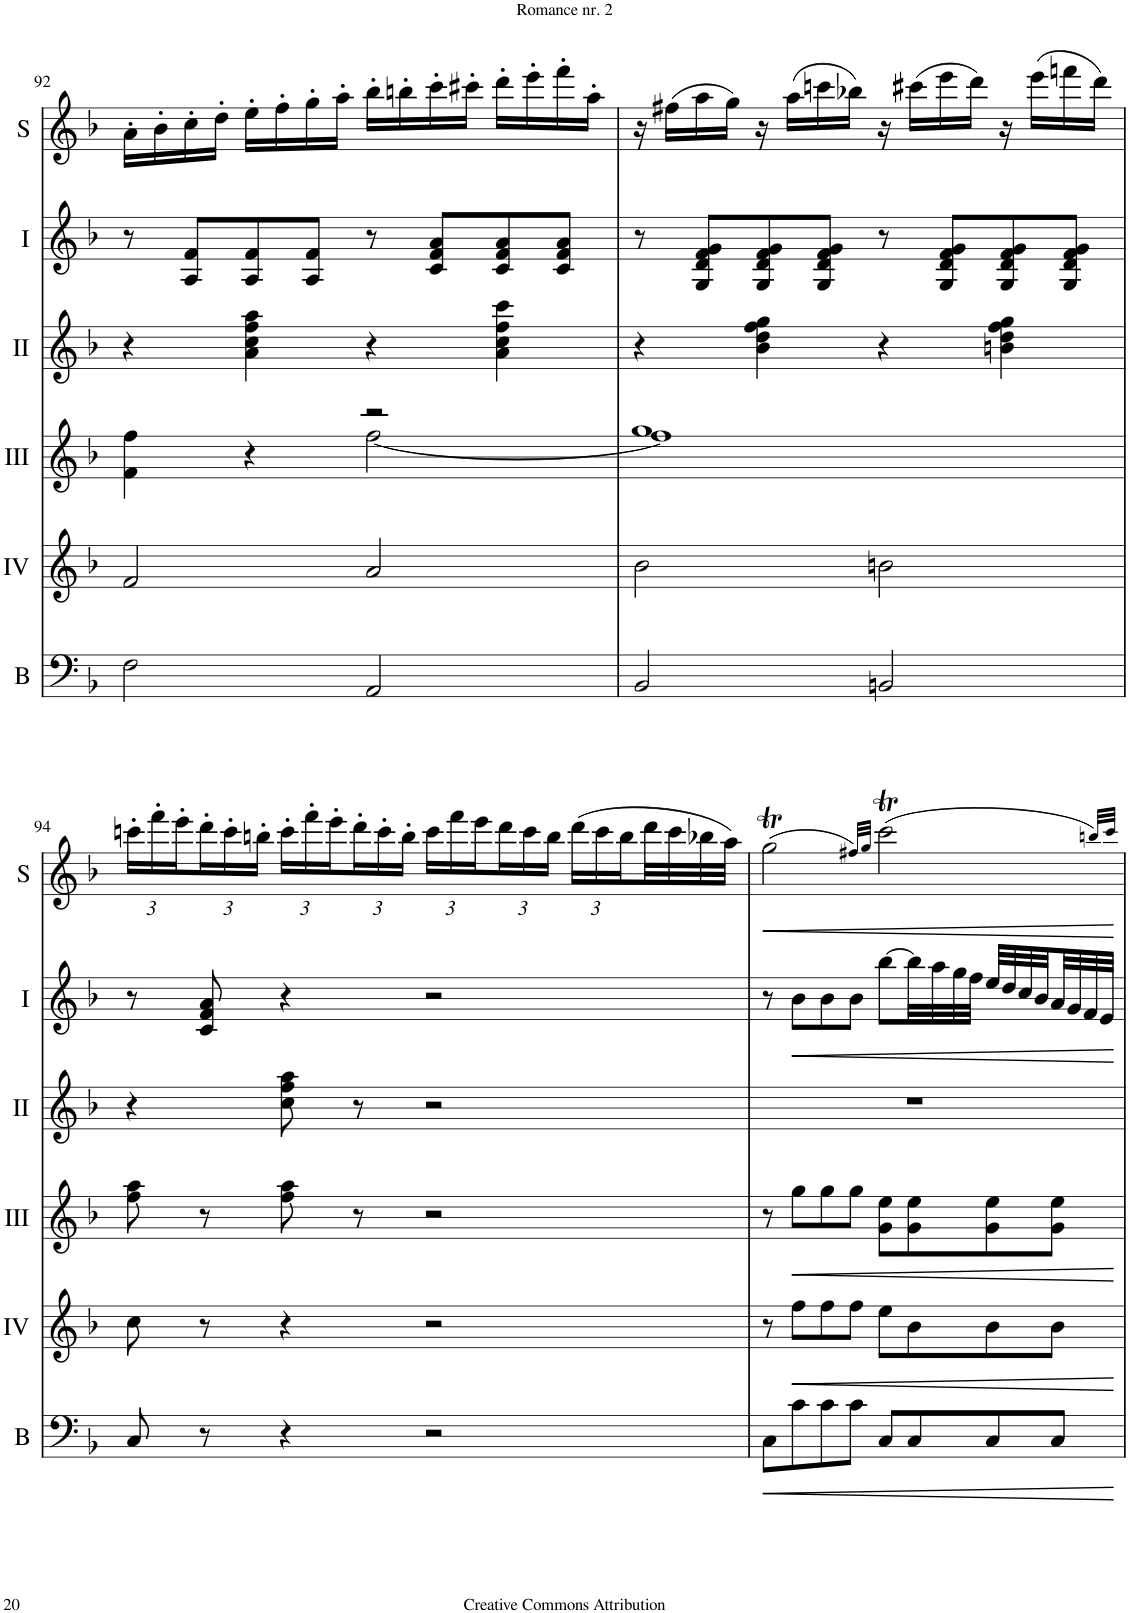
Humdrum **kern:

**kern	**dynam	**kern	**dynam	**kern	**dynam	**kern	**kern	**dynam	**kern	**dynam
*part6	*part6	*part5	*part5	*part4	*part4	*part3	*part2	*part2	*part1	*part1
*staff6	*staff6	*staff5	*staff5	*staff4	*staff4	*staff3	*staff2	*staff2	*staff1	*staff1
*I"Bass	*	*I"Acc. 4	*	*I"Acc. 3	*	*I"Acc. 2	*I"Acc. 1	*	*I"Solo	*
*I'B	*	*	*	*	*	*	*	*	*I'S	*
!!LO:PB:g=z
*clefF4	*	*clefG2	*	*clefG2	*	*clefG2	*clefG2	*	*clefG2	*
*Trd7c12	*	*Trd7c12	*	*Trd7c12	*	*	*	*	*	*
*k[b-]	*	*k[b-]	*	*k[b-]	*	*k[b-]	*k[b-]	*	*k[b-]	*
*M4/4	*	*M4/4	*	*M4/4	*	*M4/4	*M4/4	*	*M4/4	*
*met(c)	*	*met(c)	*	*met(c)	*	*met(c)	*met(c)	*	*met(c)	*
=92	=92	=92	=92	=92	=92	=92	=92	=92	=92	=92
*	*	*	*	*^	*	*	*	*	*	*
2F\	.	2f/	.	4f\ 4ff\	2ryy	.	4r	8r	.	16a'\LL	.
.	.	.	.	.	.	.	.	.	.	16b-'\	.
.	.	.	.	.	.	.	.	8A/ 8f/L	.	16cc'\	.
.	.	.	.	.	.	.	.	.	.	16dd'\JJ	.
.	.	.	.	4r	.	.	4A\ 4c\ 4f\ 4a\	8A/ 8f/	.	16ee'\LL	.
.	.	.	.	.	.	.	.	.	.	16ff'\	.
.	.	.	.	.	.	.	.	8A/ 8f/J	.	16gg'\	.
.	.	.	.	.	.	.	.	.	.	16aa'\JJ	.
2AA/	.	2a/	.	2r	[2ff\	.	4r	8r	.	16bb-'\LL	.
.	.	.	.	.	.	.	.	.	.	16bbn'\	.
.	.	.	.	.	.	.	.	8c/ 8f/ 8a/L	.	16ccc'\	.
.	.	.	.	.	.	.	.	.	.	16ccc#X'\JJ	.
.	.	.	.	.	.	.	4A\ 4c\ 4f\ 4cc\	8c/ 8f/ 8a/	.	16ddd'\LL	.
.	.	.	.	.	.	.	.	.	.	16eee'\	.
.	.	.	.	.	.	.	.	8c/ 8f/ 8a/J	.	16fff'\	.
.	.	.	.	.	.	.	.	.	.	16aa'\JJ	.
=93	=93	=93	=93	=93	=93	=93	=93	=93	=93	=93	=93
2BB-/	.	2b-\	.	1gg	1ff]	.	4r	8r	.	16r	.
.	.	.	.	.	.	.	.	.	.	(16ff#X\LL	.
.	.	.	.	.	.	.	.	8G/ 8d/ 8f/ 8g/L	.	16aa\	.
.	.	.	.	.	.	.	.	.	.	16gg\JJ)	.
.	.	.	.	.	.	.	4B-\ 4d\ 4f\ 4g\	8G/ 8d/ 8f/ 8g/	.	16r	.
.	.	.	.	.	.	.	.	.	.	(16aa\LL	.
.	.	.	.	.	.	.	.	8G/ 8d/ 8f/ 8g/J	.	16cccn\	.
.	.	.	.	.	.	.	.	.	.	16bb-X\JJ)	.
2BBn/	.	2bn\	.	.	.	.	4r	8r	.	16r	.
.	.	.	.	.	.	.	.	.	.	(16ccc#X\LL	.
.	.	.	.	.	.	.	.	8G/ 8d/ 8f/ 8g/L	.	16eee\	.
.	.	.	.	.	.	.	.	.	.	16ddd\JJ)	.
.	.	.	.	.	.	.	4Bn\ 4d\ 4f\ 4g\	8G/ 8d/ 8f/ 8g/	.	16r	.
.	.	.	.	.	.	.	.	.	.	(16eee\LL	.
.	.	.	.	.	.	.	.	8G/ 8d/ 8f/ 8g/J	.	16fffn\	.
.	.	.	.	.	.	.	.	.	.	16ddd\JJ)	.
*	*	*	*	*v	*v	*	*	*	*	*	*
!!LO:LB:g=z
=94	=94	=94	=94	=94	=94	=94	=94	=94	=94	=94
*	*	*	*	*	*	*	*	*	*Xbrackettup	*
8C/	.	8cc\	.	8ff\ 8aa\	.	4r	8r	.	24cccn'\LL	.
.	.	.	.	.	.	.	.	.	24fff'\	.
.	.	.	.	.	.	.	.	.	24eee'\	.
8r	.	8r	.	8r	.	.	8c/ 8f/ 8a/	.	24ddd'\	.
.	.	.	.	.	.	.	.	.	24ccc'\	.
.	.	.	.	.	.	.	.	.	24bbn'\JJ	.
4r	.	4r	.	8ff\ 8aa\	.	8c\ 8f\ 8a\	4r	.	24ccc'\LL	.
.	.	.	.	.	.	.	.	.	24fff'\	.
.	.	.	.	.	.	.	.	.	24eee'\	.
.	.	.	.	8r	.	8r	.	.	24ddd'\	.
.	.	.	.	.	.	.	.	.	24ccc'\	.
.	.	.	.	.	.	.	.	.	24bb'\JJ	.
2r	.	2r	.	2r	.	2r	2r	.	24ccc\LL	.
.	.	.	.	.	.	.	.	.	24fff\	.
.	.	.	.	.	.	.	.	.	24eee\	.
.	.	.	.	.	.	.	.	.	24ddd\	.
.	.	.	.	.	.	.	.	.	24ccc\	.
.	.	.	.	.	.	.	.	.	24bb\JJ	.
.	.	.	.	.	.	.	.	.	(24ddd\LL	.
.	.	.	.	.	.	.	.	.	24ccc\	.
.	.	.	.	.	.	.	.	.	24bb\	.
.	.	.	.	.	.	.	.	.	32ddd\L	.
.	.	.	.	.	.	.	.	.	32ccc\	.
.	.	.	.	.	.	.	.	.	32bb-X\	.
.	.	.	.	.	.	.	.	.	32aa\JJJ)	.
=95	=95	=95	=95	=95	=95	=95	=95	=95	=95	=95
!	!LO:HP:b	!	!	!	!	!	!	!	!	!LO:HP:b
8C\L	<	8r	.	8r	.	1r	8r	.	(2ggT\	<
!	!	!	!LO:HP:b	!	!LO:HP:b	!	!	!LO:HP:b	!	!
8c\	.	8ff\L	<	8gg\L	<	.	8b-\L	<	.	.
8c\	.	8ff\	.	8gg\	.	.	8b-\	.	.	.
8c\J	.	8ff\J	.	8gg\J	.	.	8b-\J	.	.	.
.	.	.	.	.	.	.	.	.	32qff#X/LLL)	.
.	.	.	.	.	.	.	.	.	32qgg/JJJ	.
8C/L	.	8ee\L	.	8g\ 8ee\L	.	.	[8bb-\L	.	(2cccT\	.
8C/	.	8b-\	.	8g\ 8ee\	.	.	32bb-\LL]	.	.	.
.	.	.	.	.	.	.	32aa\	.	.	.
.	.	.	.	.	.	.	32gg\	.	.	.
.	.	.	.	.	.	.	32ff\JJJ	.	.	.
8C/	.	8b-\	.	8g\ 8ee\	.	.	32ee/LLL	.	.	.
.	.	.	.	.	.	.	32dd/	.	.	.
.	.	.	.	.	.	.	32cc/	.	.	.
.	.	.	.	.	.	.	32b-/	.	.	.
8C/J	.	8b-\J	.	8g\ 8ee\J	.	.	32a/	.	.	.
.	.	.	.	.	.	.	32g/	.	.	.
.	.	.	.	.	.	.	32f/	.	.	.
.	.	.	.	.	.	.	32e/JJJ	.	.	.
.	.	.	.	.	.	.	.	.	32qbbn/LLL)	.
.	.	.	.	.	.	.	.	.	32qccc/JJJ	.
.	[	.	[	.	[	.	.	[	.	[
=	=	=	=	=	=	=	=	=	=	=
*-	*-	*-	*-	*-	*-	*-	*-	*-	*-	*-
